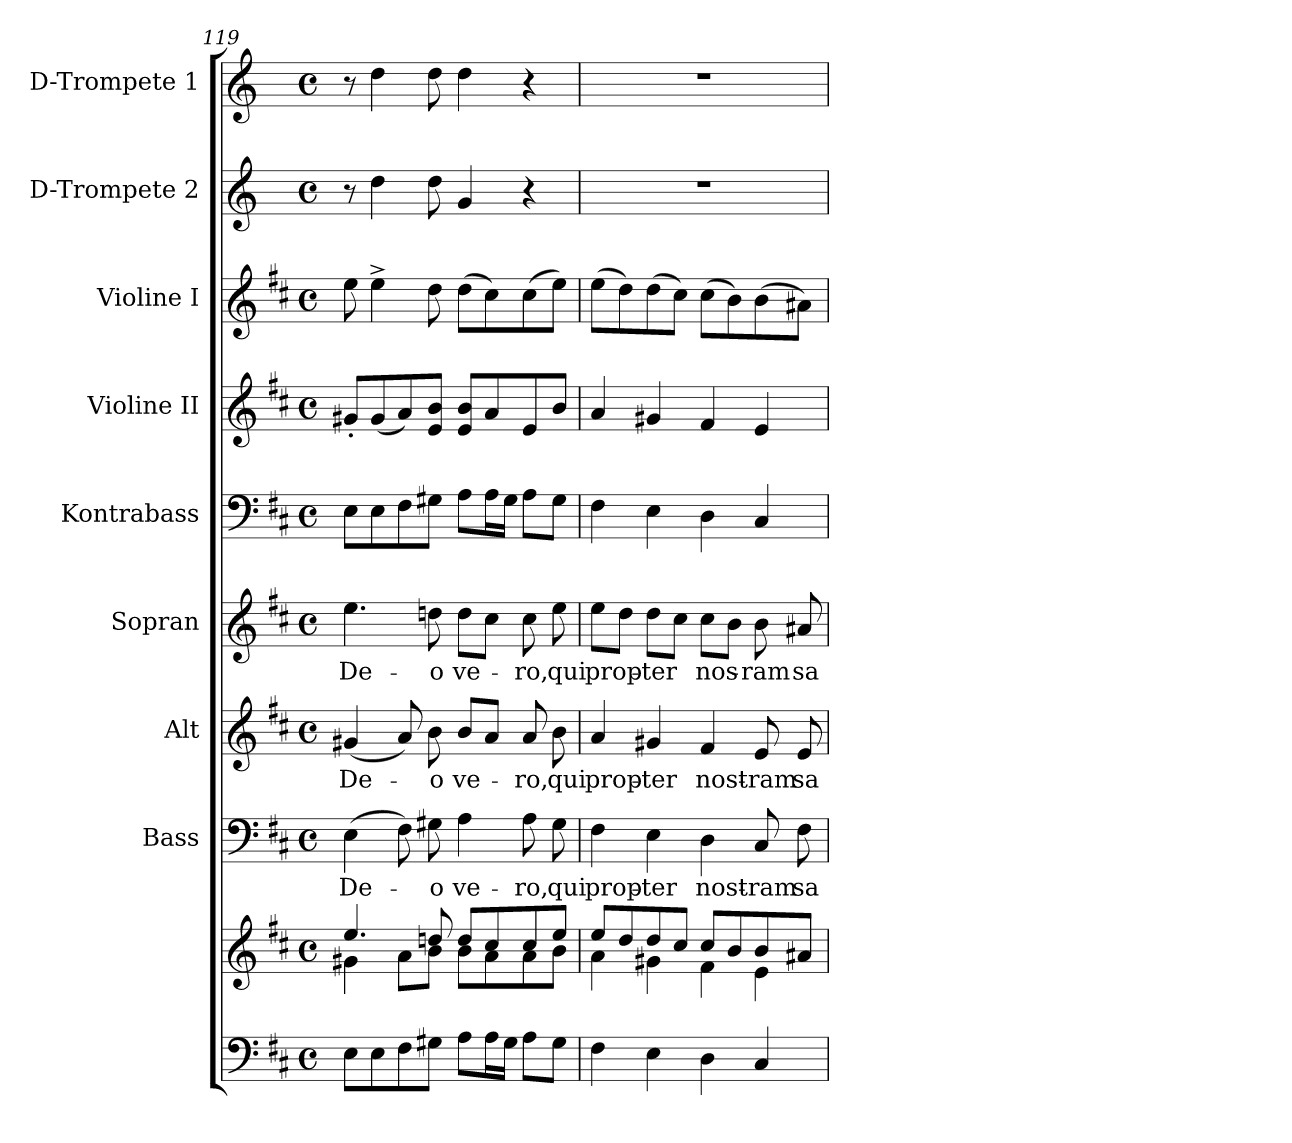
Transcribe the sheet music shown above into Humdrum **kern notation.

**kern	**kern	**kern	**text	**kern	**text	**kern	**text	**kern	**kern	**kern	**kern	**kern
*part9	*part9	*part8	*part8	*part7	*part7	*part6	*part6	*part5	*part4	*part3	*part2	*part1
*staff10	*staff9	*staff8	*staff8	*staff7	*staff7	*staff6	*staff6	*staff5	*staff4	*staff3	*staff2	*staff1
*	*	*I"Bass	*	*I"Alt	*	*I"Sopran	*	*I"Kontrabass	*I"Violine II	*I"Violine I	*I"D-Trompete 2	*I"D-Trompete 1
*	*	*I'B.	*	*I'A.	*	*I'S.	*	*I'Kb.	*I'Vl. II	*I'Vl. I	*I'D Trp. 2	*I'D Trp. 1
!!LO:PB:g=z
*clefF4	*clefG2	*clefF4	*	*clefG2	*	*clefG2	*	*clefF4	*clefG2	*clefG2	*clefG2	*clefG2
*	*	*	*	*	*	*	*	*ITrd7c12	*	*	*ITrd-1c-2	*ITrd-1c-2
*k[f#c#]	*k[f#c#]	*k[f#c#]	*	*k[f#c#]	*	*k[f#c#]	*	*k[f#c#]	*k[f#c#]	*k[f#c#]	*k[f#c#]	*k[f#c#]
*D:	*D:	*D:	*	*D:	*	*D:	*	*D:	*D:	*D:	*D:	*D:
*M4/4	*M4/4	*M4/4	*	*M4/4	*	*M4/4	*	*M4/4	*M4/4	*M4/4	*M4/4	*M4/4
*met(c)	*met(c)	*met(c)	*	*met(c)	*	*met(c)	*	*met(c)	*met(c)	*met(c)	*met(c)	*met(c)
=119	=119	=119	=119	=119	=119	=119	=119	=119	=119	=119	=119	=119
*	*^	*	*	*	*	*	*	*	*	*	*	*
!	!	!	!	!LO:LY:b	!	!LO:LY:b	!	!LO:LY:b	!	!	!	!	!
8E\L	4.ee/	4g#X\	(>4E\	De-	(<4g#X/	De-	4.ee\	De-	8EE\L	8g#X'</L	8ee\	8r	8r
8E\	.	.	.	.	.	.	.	.	8EE\	(<8g#/	4ee^>\	4ee\	4ee\
8F#\	.	8a\L	8F#\)	.	8a/)	.	.	.	8FF#\	8a/)	.	.	.
!	!	!	!	!LO:LY:b	!	!LO:LY:b	!	!LO:LY:b	!	!	!	!	!
8G#X\J	8ddn/	8b\J	8G#X\	-o	8b\	-o	8ddn\	-o	8GG#X\J	8e/ 8b/J	8dd\	8ee\	8ee\
!	!	!	!	!LO:LY:b	!	!LO:LY:b	!	!LO:LY:b	!	!	!	!	!
8A\L	8dd/L	8b\L	4A\	ve-	8b/L	ve-	8dd\L	ve-	8AA\L	8e/ 8b/L	(>8dd\L	4a/	4ee\
16A\L	8cc#/	8a\	.	.	8a/J	.	8cc#\J	.	16AA\L	8a/	8cc#\)	.	.
16G#\JJ	.	.	.	.	.	.	.	.	16GG#\JJ	.	.	.	.
!	!	!	!	!LO:LY:b	!	!LO:LY:b	!	!LO:LY:b	!	!	!	!	!
8A\L	8cc#/	8a\	8A\	-ro,	8a/	-ro,	8cc#\	-ro,	8AA\L	8e/	(>8cc#\	4r	4r
!	!	!	!	!LO:LY:b	!	!LO:LY:b	!	!LO:LY:b	!	!	!	!	!
8G#\J	8ee/J	8b\J	8G#\	qui	8b\	qui	8ee\	qui	8GG#\J	8b/J	8ee\J)	.	.
=120	=120	=120	=120	=120	=120	=120	=120	=120	=120	=120	=120	=120	=120
!	!	!	!	!LO:LY:b	!	!LO:LY:b	!	!LO:LY:b	!	!	!	!	!
4F#\	8ee/L	4a\	4F#\	prop-	4a/	prop-	8ee\L	prop-	4FF#\	4a/	(>8ee\L	1r	1r
.	8dd/	.	.	.	.	.	8dd\J	.	.	.	8dd\)	.	.
!	!	!	!	!LO:LY:b	!	!LO:LY:b	!	!LO:LY:b	!	!	!	!	!
4E\	8dd/	4g#X\	4E\	-ter	4g#X/	-ter	8dd\L	-ter	4EE\	4g#X/	(>8dd\	.	.
.	8cc#/J	.	.	.	.	.	8cc#\J	.	.	.	8cc#\J)	.	.
!	!	!	!	!LO:LY:b	!	!LO:LY:b	!	!LO:LY:b	!	!	!	!	!
4D\	8cc#/L	4f#\	4D\	nost-	4f#/	nost-	8cc#\L	nos-	4DD\	4f#/	(>8cc#\L	.	.
.	8b/	.	.	.	.	.	8b\J	.	.	.	8b\)	.	.
!	!	!	!	!LO:LY:b	!	!LO:LY:b	!	!LO:LY:b	!	!	!	!	!
4C#/	8b/	4e\	8C#/	-ram	8e/	-ram	8b\	-ram	4CC#/	4e/	(>8b\	.	.
!	!	!	!	!LO:LY:b	!	!LO:LY:b	!	!LO:LY:b	!	!	!	!	!
.	8a#X/J	.	8F#\	sa-	8e/	sa-	8a#X/	sa-	.	.	8a#X\J)	.	.
*	*v	*v	*	*	*	*	*	*	*	*	*	*	*
=	=	=	=	=	=	=	=	=	=	=	=	=
*-	*-	*-	*-	*-	*-	*-	*-	*-	*-	*-	*-	*-
